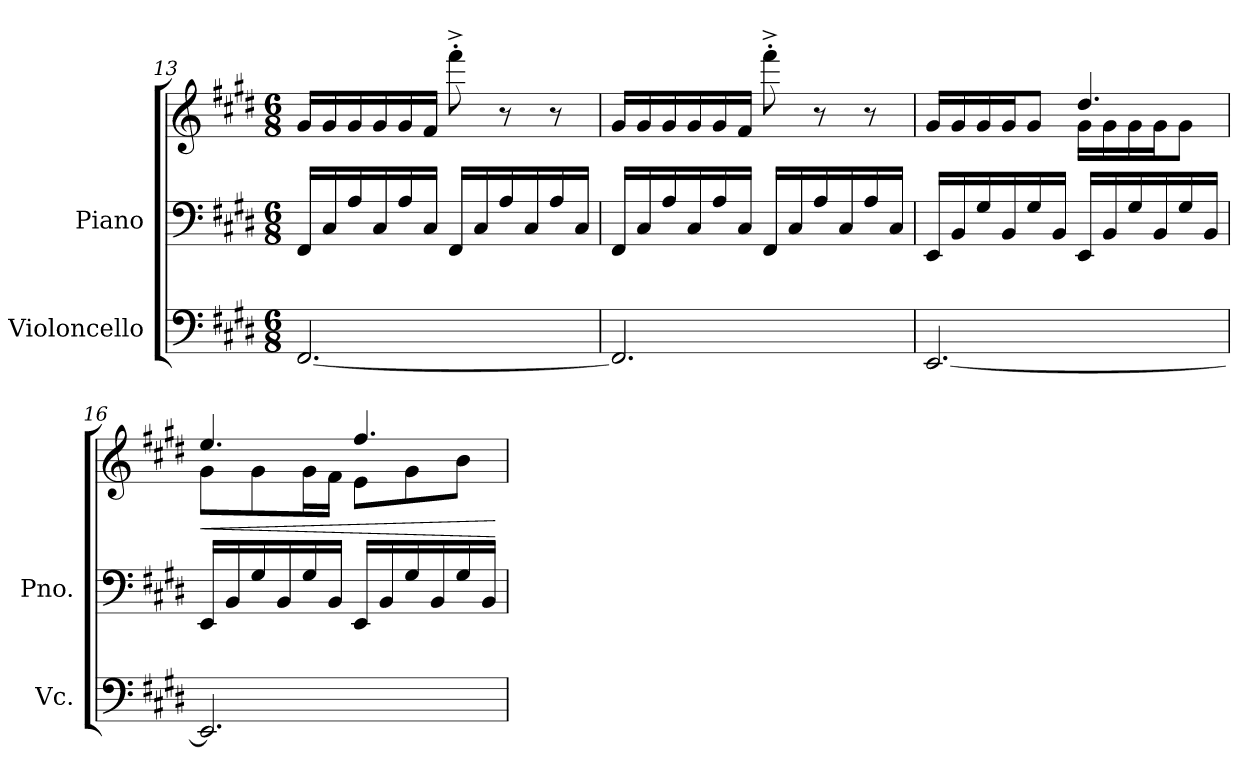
**kern	**kern	**kern	**dynam
*part2	*part1	*part1	*part1
*staff3	*staff2	*staff1	*staff1/2
*I"Violoncello	*I"Piano	*	*
*I'Vc.	*I'Pno.	*	*
!!LO:LB:g=z
*clefF4	*clefF4	*clefG2	*
*k[f#c#g#d#]	*k[f#c#g#d#]	*k[f#c#g#d#]	*
*M6/8	*M6/8	*M6/8	*
=13	=13	=13	=13
[2.FF#/	16FF#/LL	16g#/LL	.
.	16C#/	16g#/	.
.	16A/	16g#/	.
.	16C#/	16g#/	.
.	16A/	16g#/	.
.	16C#/JJ	16f#/JJ	.
.	16FF#/LL	8fff#'^\	.
.	16C#/	.	.
.	16A/	8r	.
.	16C#/	.	.
.	16A/	8r	.
.	16C#/JJ	.	.
=14	=14	=14	=14
2.FF#/]	16FF#/LL	16g#/LL	.
.	16C#/	16g#/	.
.	16A/	16g#/	.
.	16C#/	16g#/	.
.	16A/	16g#/	.
.	16C#/JJ	16f#/JJ	.
.	16FF#/LL	8fff#'^\	.
.	16C#/	.	.
.	16A/	8r	.
.	16C#/	.	.
.	16A/	8r	.
.	16C#/JJ	.	.
=15	=15	=15	=15
*	*	*^	*
[2.EE/	16EE/LL	16g#/LL	4.ryy	.
.	16BB/	16g#/	.	.
.	16G#/	16g#/	.	.
.	16BB/	16g#/J	.	.
.	16G#/	8g#/J	.	.
.	16BB/JJ	.	.	.
.	16EE/LL	4.dd#/	16g#\LL	.
.	16BB/	.	16g#\	.
.	16G#/	.	16g#\	.
.	16BB/	.	16g#\J	.
.	16G#/	.	8g#\J	.
.	16BB/JJ	.	.	.
=16	=16	=16	=16	=16
!	!	!	!	!LO:HP:b
2.EE/]	16EE/LL	4.ee/	8g#\L	<
.	16BB/	.	.	.
.	16G#/	.	8g#\	.
.	16BB/	.	.	.
.	16G#/	.	16g#\L	.
.	16BB/JJ	.	16f#\JJ	.
.	16EE/LL	4.ff#/	8e\L	.
.	16BB/	.	.	.
.	16G#/	.	8g#\	.
.	16BB/	.	.	.
.	16G#/	.	8b\J	.
.	16BB/JJ	.	.	.
*	*	*v	*v	*
.	.	.	[
=	=	=	=
*-	*-	*-	*-
